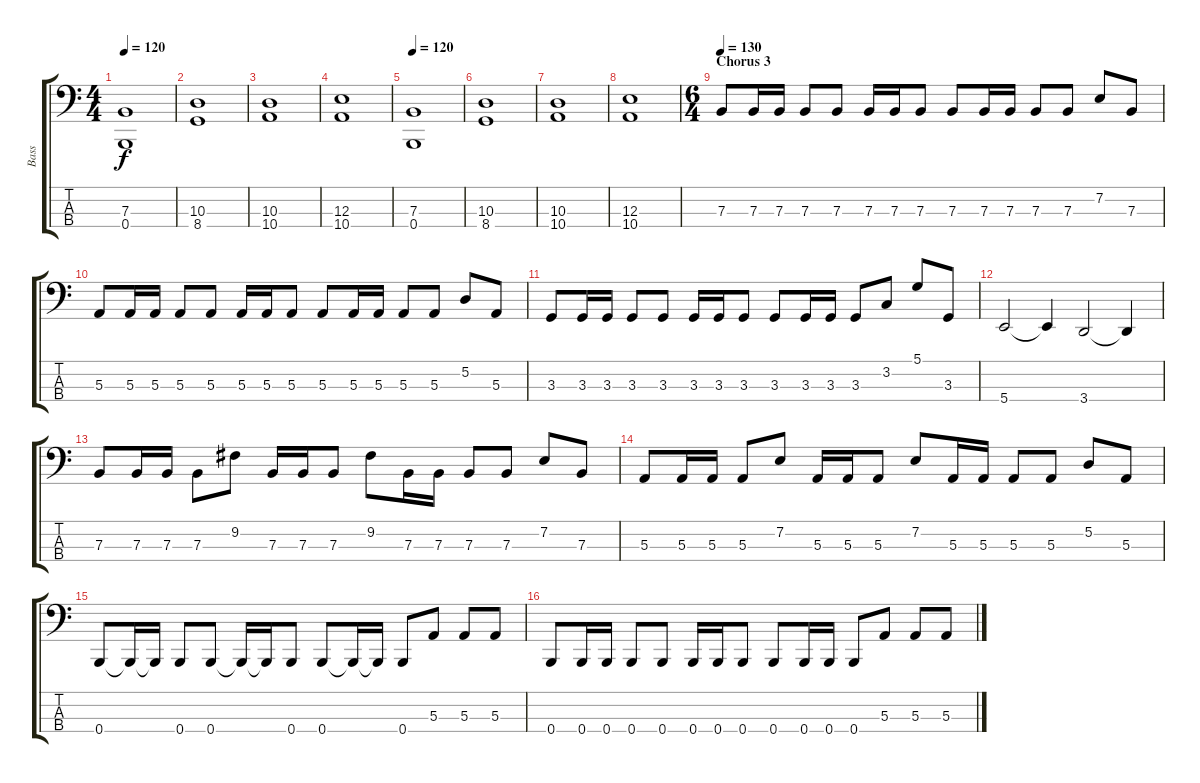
\track ("Bass" "Bass") {instrument electricbassfinger}
\staff {score tabs}
\tuning (D2 A1 E1 B0) {hide}
\ts (4 4)
\tempo 120
\clef f4
\ks c
(7.3 0.4).1{dy f} |
(10.3 8.4).1 |
(10.3 10.4).1 |
(12.3 10.4).1 |
\tempo 120
(7.3 0.4).1 |
(10.3 8.4).1 |
(10.3 10.4).1 |
(12.3 10.4).1 |
\ts (6 4)
\section ("" "Chorus 3")
\tempo 130
7.3.8 7.3.16 7.3.16 7.3.8 7.3.8 7.3.16 7.3.16 7.3.8 7.3.8 7.3.16 7.3.16 7.3.8 7.3.8 7.2.8 7.3.8 |
5.3.8 5.3.16 5.3.16 5.3.8 5.3.8 5.3.16 5.3.16 5.3.8 5.3.8 5.3.16 5.3.16 5.3.8 5.3.8 5.2.8 5.3.8 |
3.3.8 3.3.16 3.3.16 3.3.8 3.3.8 3.3.16 3.3.16 3.3.8 3.3.8 3.3.16 3.3.16 3.3.8 3.2.8 5.1.8 3.3.8 |
5.4.2 5.4{t}.4 3.4.2 3.4{t}.4 |
7.3.8 7.3.16 7.3.16 7.3.8 9.2.8 7.3.16 7.3.16 7.3.8 9.2.8 7.3.16 7.3.16 7.3.8 7.3.8 7.2.8 7.3.8 |
5.3.8 5.3.16 5.3.16 5.3.8 7.2.8 5.3.16 5.3.16 5.3.8 7.2.8 5.3.16 5.3.16 5.3.8 5.3.8 5.2.8 5.3.8 |
0.4.8 0.4{t}.16 0.4{t}.16 0.4.8 0.4.8 0.4{t}.16 0.4{t}.16 0.4.8 0.4.8 0.4{t}.16 0.4{t}.16 0.4.8 5.3.8 5.3.8 5.3.8 |
0.4.8 0.4.16 0.4.16 0.4.8 0.4.8 0.4.16 0.4.16 0.4.8 0.4.8 0.4.16 0.4.16 0.4.8 5.3.8 5.3.8 5.3.8
